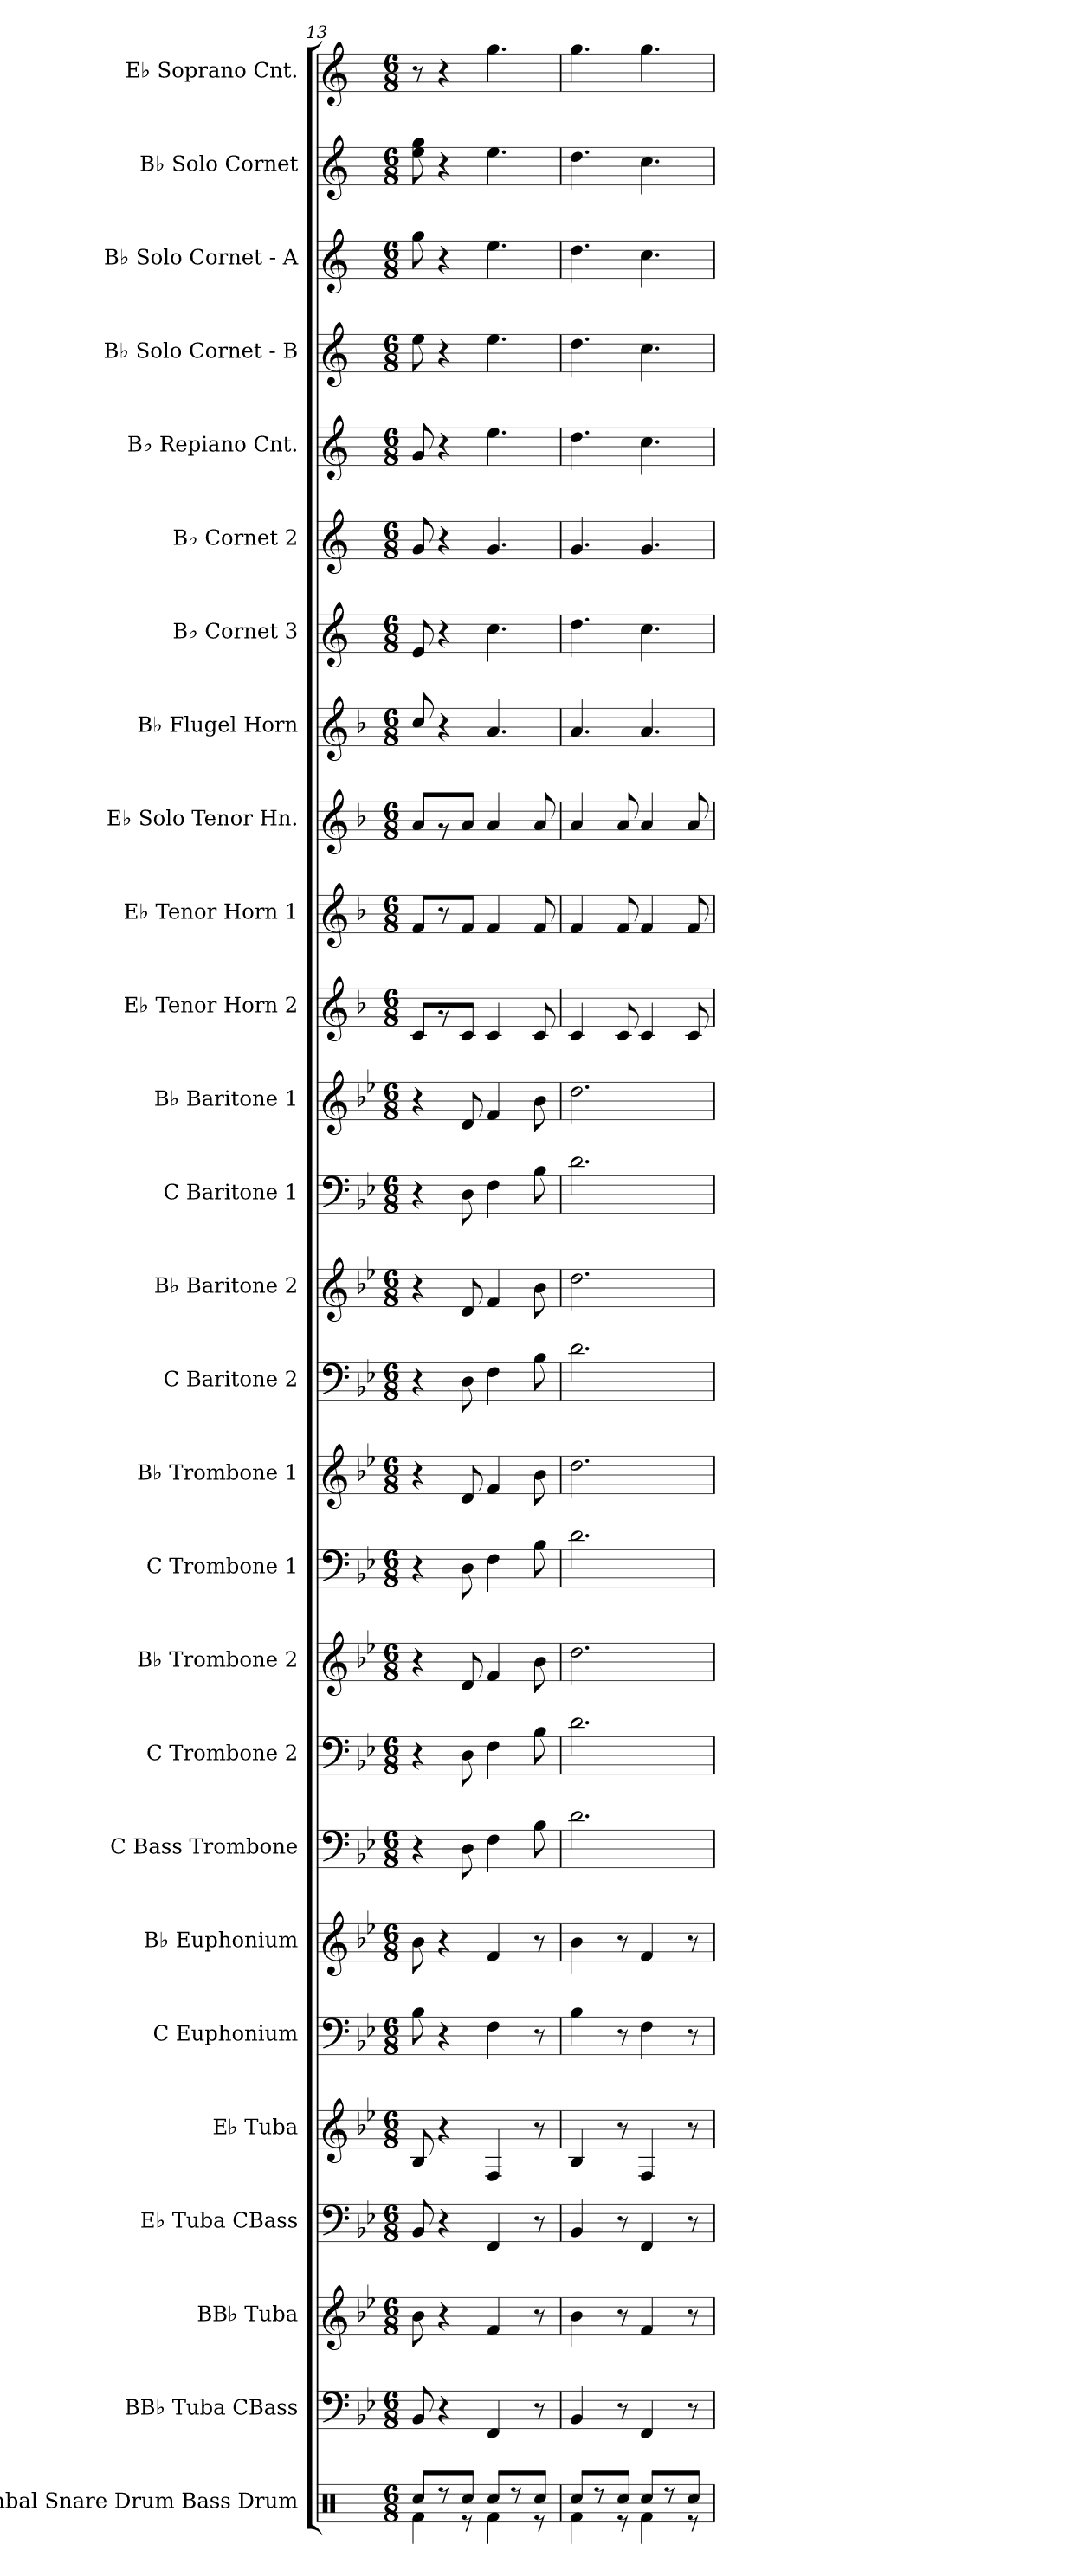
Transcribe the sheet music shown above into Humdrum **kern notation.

**kern	**kern	**kern	**kern	**kern	**kern	**kern	**kern	**kern	**kern	**kern	**kern	**kern	**kern	**kern	**kern	**kern	**kern	**kern	**kern	**kern	**kern	**kern	**kern	**kern	**kern	**kern
*part27	*part26	*part25	*part24	*part23	*part22	*part21	*part20	*part19	*part18	*part17	*part16	*part15	*part14	*part13	*part12	*part11	*part10	*part9	*part8	*part7	*part6	*part5	*part4	*part3	*part2	*part1
*staff27	*staff26	*staff25	*staff24	*staff23	*staff22	*staff21	*staff20	*staff19	*staff18	*staff17	*staff16	*staff15	*staff14	*staff13	*staff12	*staff11	*staff10	*staff9	*staff8	*staff7	*staff6	*staff5	*staff4	*staff3	*staff2	*staff1
*I"Cymbal Snare Drum Bass Drum	*I"BB♭ Tuba CBass	*I"BB♭ Tuba	*I"E♭ Tuba CBass	*I"E♭ Tuba	*I"C Euphonium	*I"B♭ Euphonium	*I"C Bass Trombone	*I"C Trombone 2	*I"B♭ Trombone 2	*I"C Trombone 1	*I"B♭ Trombone 1	*I"C Baritone 2	*I"B♭ Baritone 2	*I"C Baritone 1	*I"B♭ Baritone 1	*I"E♭ Tenor Horn 2	*I"E♭ Tenor Horn 1	*I"E♭ Solo Tenor Hn.	*I"B♭ Flugel Horn	*I"B♭ Cornet 3	*I"B♭ Cornet 2	*I"B♭ Repiano Cnt.	*I"B♭ Solo Cornet - B	*I"B♭ Solo Cornet - A	*I"B♭ Solo Cornet	*I"E♭ Soprano Cnt.
*I'Cym. S.D. B.D.	*	*I'BB♭ Tba.	*	*I'E♭ Tba.	*I'C Euph.	*I'B♭ Euph.	*I'C Bs. Tbn.	*I'C Tbn. 2	*I'B♭ Tbn. 2	*I'C Tbn. 1	*I'B♭ Tbn. 1	*I'C Bar. 2	*I'B♭ Bar. 2	*I'C Bar. 1	*I'B♭ Bar. 1	*I'E♭ Hn. 2	*I'E♭ Hn. 1	*I'E♭ Solo Hn.	*I'B♭ Flg. Hn.	*I'B♭ Cnt. 3	*I'B♭ Cnt. 2	*I'B♭ Rep. Cnt.	*I'B♭ Solo Cnt. - B	*I'B♭ Solo Cnt. - A	*I'B♭ Solo Cnt.	*I'E♭ Sop. Cnt.
*clefX	*clefF4	*clefG2	*clefF4	*clefG2	*clefF4	*clefG2	*clefF4	*clefF4	*clefG2	*clefF4	*clefG2	*clefF4	*clefG2	*clefF4	*clefG2	*clefG2	*clefG2	*clefG2	*clefG2	*clefG2	*clefG2	*clefG2	*clefG2	*clefG2	*clefG2	*clefG2
*	*	*ITrd14c24	*	*ITrd7c12	*	*ITrd7c12	*	*	*ITrd7c12	*	*ITrd7c12	*	*ITrd7c12	*	*ITrd7c12	*ITrd4c7	*ITrd4c7	*ITrd4c7	*ITrd4c7	*ITrd1c2	*ITrd1c2	*ITrd1c2	*ITrd1c2	*ITrd1c2	*ITrd1c2	*ITrd1c2
*k[]	*k[b-e-]	*k[b-e-]	*k[b-e-]	*k[b-e-]	*k[b-e-]	*k[b-e-]	*k[b-e-]	*k[b-e-]	*k[b-e-]	*k[b-e-]	*k[b-e-]	*k[b-e-]	*k[b-e-]	*k[b-e-]	*k[b-e-]	*k[b-e-]	*k[b-e-]	*k[b-e-]	*k[b-e-]	*k[b-e-]	*k[b-e-]	*k[b-e-]	*k[b-e-]	*k[b-e-]	*k[b-e-]	*k[b-e-]
*M6/8	*M6/8	*M6/8	*M6/8	*M6/8	*M6/8	*M6/8	*M6/8	*M6/8	*M6/8	*M6/8	*M6/8	*M6/8	*M6/8	*M6/8	*M6/8	*M6/8	*M6/8	*M6/8	*M6/8	*M6/8	*M6/8	*M6/8	*M6/8	*M6/8	*M6/8	*M6/8
=13	=13	=13	=13	=13	=13	=13	=13	=13	=13	=13	=13	=13	=13	=13	=13	=13	=13	=13	=13	=13	=13	=13	=13	=13	=13	=13
*^	*	*	*	*	*	*	*	*	*	*	*	*	*	*	*	*	*	*	*	*	*	*	*	*	*	*
8Rcc/L	4Rf\	8BB-/	8BB-\	8BB-/	8BB-/	8B-\	8B-\	4r	4r	4r	4r	4r	4r	4r	4r	4r	8F/L	8B-/L	8d/L	8f/	8d/	8f/	8f/	8dd\	8ff\	8dd\ 8ff\	8r
8r	.	4r	4r	4r	4r	4r	4r	.	.	.	.	.	.	.	.	.	8rg	8r	8rg	4r	4r	4r	4r	4r	4r	4r	4r
8Rcc/J	8r	.	.	.	.	.	.	8D\	8D\	8D/	8D\	8D/	8D\	8D/	8D\	8D/	8F/J	8B-/J	8d/J	.	.	.	.	.	.	.	.
8Rcc/L	4Rf\	4FF/	4FF/	4FF/	4FF/	4F\	4F/	4F\	4F\	4F/	4F\	4F/	4F\	4F/	4F\	4F/	4F/	4B-/	4d/	4.d/	4.b-\	4.f/	4.dd\	4.dd\	4.dd\	4.dd\	4.ff\
8r	.	.	.	.	.	.	.	.	.	.	.	.	.	.	.	.	.	.	.	.	.	.	.	.	.	.	.
8Rcc/J	8r	8r	8r	8r	8r	8r	8r	8B-\	8B-\	8B-\	8B-\	8B-\	8B-\	8B-\	8B-\	8B-\	8F/	8B-/	8d/	.	.	.	.	.	.	.	.
=14	=14	=14	=14	=14	=14	=14	=14	=14	=14	=14	=14	=14	=14	=14	=14	=14	=14	=14	=14	=14	=14	=14	=14	=14	=14	=14	=14
8Rcc/L	4Rf\	4BB-/	4BB-\	4BB-/	4BB-/	4B-\	4B-\	2.d\	2.d\	2.d\	2.d\	2.d\	2.d\	2.d\	2.d\	2.d\	4F/	4B-/	4d/	4.d/	4.cc\	4.f/	4.cc\	4.cc\	4.cc\	4.cc\	4.ff\
8r	.	.	.	.	.	.	.	.	.	.	.	.	.	.	.	.	.	.	.	.	.	.	.	.	.	.	.
8Rcc/J	8r	8r	8r	8r	8r	8r	8r	.	.	.	.	.	.	.	.	.	8F/	8B-/	8d/	.	.	.	.	.	.	.	.
8Rcc/L	4Rf\	4FF/	4FF/	4FF/	4FF/	4F\	4F/	.	.	.	.	.	.	.	.	.	4F/	4B-/	4d/	4.d/	4.b-\	4.f/	4.b-\	4.b-\	4.b-\	4.b-\	4.ff\
8r	.	.	.	.	.	.	.	.	.	.	.	.	.	.	.	.	.	.	.	.	.	.	.	.	.	.	.
8Rcc/J	8r	8r	8r	8r	8r	8r	8r	.	.	.	.	.	.	.	.	.	8F/	8B-/	8d/	.	.	.	.	.	.	.	.
*v	*v	*	*	*	*	*	*	*	*	*	*	*	*	*	*	*	*	*	*	*	*	*	*	*	*	*	*
=	=	=	=	=	=	=	=	=	=	=	=	=	=	=	=	=	=	=	=	=	=	=	=	=	=	=
*-	*-	*-	*-	*-	*-	*-	*-	*-	*-	*-	*-	*-	*-	*-	*-	*-	*-	*-	*-	*-	*-	*-	*-	*-	*-	*-
